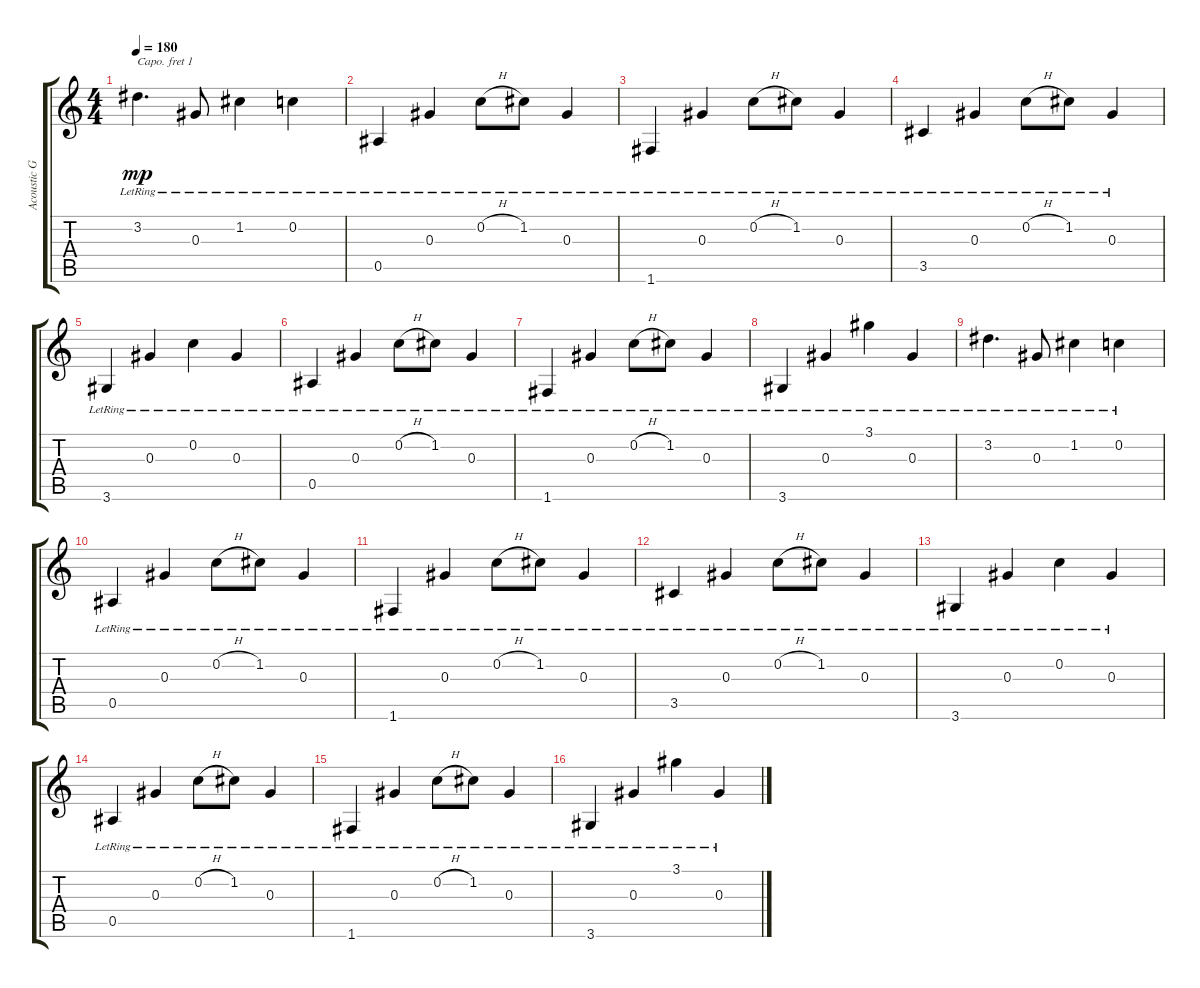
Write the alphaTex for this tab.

\track ("Acoustic Guitar(steel)" "Acoustic G") {instrument acousticguitarsteel}
\staff {score tabs}
\capo 1
\tuning (E4 B3 G3 D3 A2 E2) {hide}
\ts (4 4)
\tempo 180
\clef g2
\ks c
3.2{lr}.4{d dy mp} 0.3{lr}.8 1.2{lr}.4 0.2{lr}.4 |
0.5{lr}.4 0.3{lr}.4 0.2{h lr}.8 1.2{lr}.8 0.3{lr}.4 |
1.6{lr}.4 0.3{lr}.4 0.2{h lr}.8 1.2{lr}.8 0.3{lr}.4 |
3.5{lr}.4 0.3{lr}.4 0.2{h lr}.8 1.2{lr}.8 0.3{lr}.4 |
3.6{lr}.4 0.3{lr}.4 0.2{lr}.4 0.3{lr}.4 |
0.5{lr}.4 0.3{lr}.4 0.2{h lr}.8 1.2{lr}.8 0.3{lr}.4 |
1.6{lr}.4 0.3{lr}.4 0.2{h lr}.8 1.2{lr}.8 0.3{lr}.4 |
3.6{lr}.4 0.3{lr}.4 3.1{lr}.4 0.3{lr}.4 |
3.2{lr}.4{d} 0.3{lr}.8 1.2{lr}.4 0.2{lr}.4 |
0.5{lr}.4 0.3{lr}.4 0.2{h lr}.8 1.2{lr}.8 0.3{lr}.4 |
1.6{lr}.4 0.3{lr}.4 0.2{h lr}.8 1.2{lr}.8 0.3{lr}.4 |
3.5{lr}.4 0.3{lr}.4 0.2{h lr}.8 1.2{lr}.8 0.3{lr}.4 |
3.6{lr}.4 0.3{lr}.4 0.2{lr}.4 0.3{lr}.4 |
0.5{lr}.4 0.3{lr}.4 0.2{h lr}.8 1.2{lr}.8 0.3{lr}.4 |
1.6{lr}.4 0.3{lr}.4 0.2{h lr}.8 1.2{lr}.8 0.3{lr}.4 |
3.6{lr}.4 0.3{lr}.4 3.1{lr}.4 0.3{lr}.4
